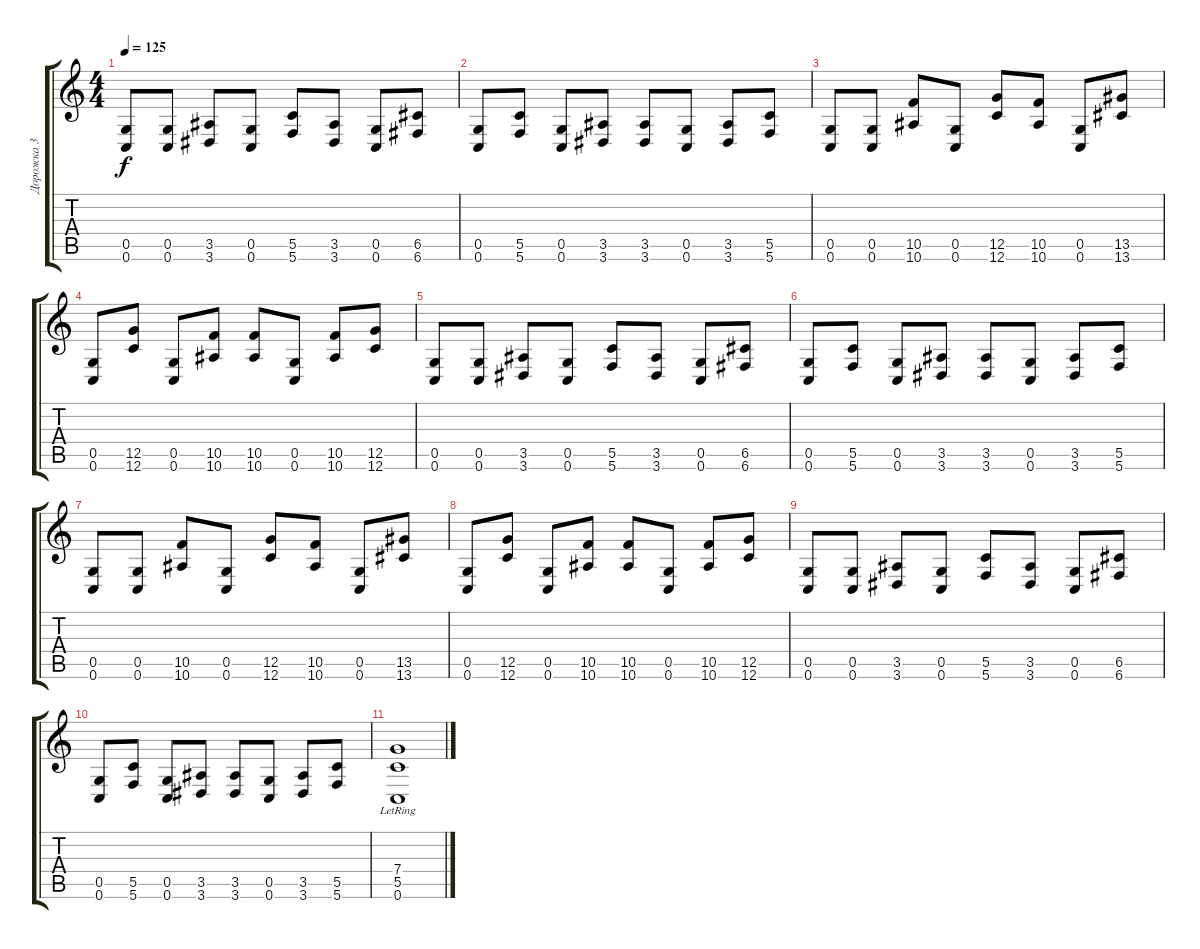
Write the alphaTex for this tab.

\track ("Дорожка 3" "Дорожка 3") {instrument distortionguitar}
\staff {score tabs}
\tuning (D4 A3 F3 C3 G2 C2) {hide}
\ts (4 4)
\tempo 125
\clef g2
\ks c
(0.5 0.6).8{dy f} (0.5 0.6).8 (3.5 3.6).8 (0.5 0.6).8 (5.5 5.6).8 (3.5 3.6).8 (0.5 0.6).8 (6.5 6.6).8 |
(0.5 0.6).8 (5.5 5.6).8 (0.5 0.6).8 (3.5 3.6).8 (3.5 3.6).8 (0.5 0.6).8 (3.5 3.6).8 (5.5 5.6).8 |
(0.5 0.6).8 (0.5 0.6).8 (10.5 10.6).8 (0.5 0.6).8 (12.5 12.6).8 (10.5 10.6).8 (0.5 0.6).8 (13.5 13.6).8 |
(0.5 0.6).8 (12.5 12.6).8 (0.5 0.6).8 (10.5 10.6).8 (10.5 10.6).8 (0.5 0.6).8 (10.5 10.6).8 (12.5 12.6).8 |
(0.5 0.6).8 (0.5 0.6).8 (3.5 3.6).8 (0.5 0.6).8 (5.5 5.6).8 (3.5 3.6).8 (0.5 0.6).8 (6.5 6.6).8 |
(0.5 0.6).8 (5.5 5.6).8 (0.5 0.6).8 (3.5 3.6).8 (3.5 3.6).8 (0.5 0.6).8 (3.5 3.6).8 (5.5 5.6).8 |
(0.5 0.6).8 (0.5 0.6).8 (10.5 10.6).8 (0.5 0.6).8 (12.5 12.6).8 (10.5 10.6).8 (0.5 0.6).8 (13.5 13.6).8 |
(0.5 0.6).8 (12.5 12.6).8 (0.5 0.6).8 (10.5 10.6).8 (10.5 10.6).8 (0.5 0.6).8 (10.5 10.6).8 (12.5 12.6).8 |
(0.5 0.6).8 (0.5 0.6).8 (3.5 3.6).8 (0.5 0.6).8 (5.5 5.6).8 (3.5 3.6).8 (0.5 0.6).8 (6.5 6.6).8 |
(0.5 0.6).8 (5.5 5.6).8 (0.5 0.6).8 (3.5 3.6).8 (3.5 3.6).8 (0.5 0.6).8 (3.5 3.6).8 (5.5 5.6).8 |
(7.4 5.5 0.6{lr}).1
